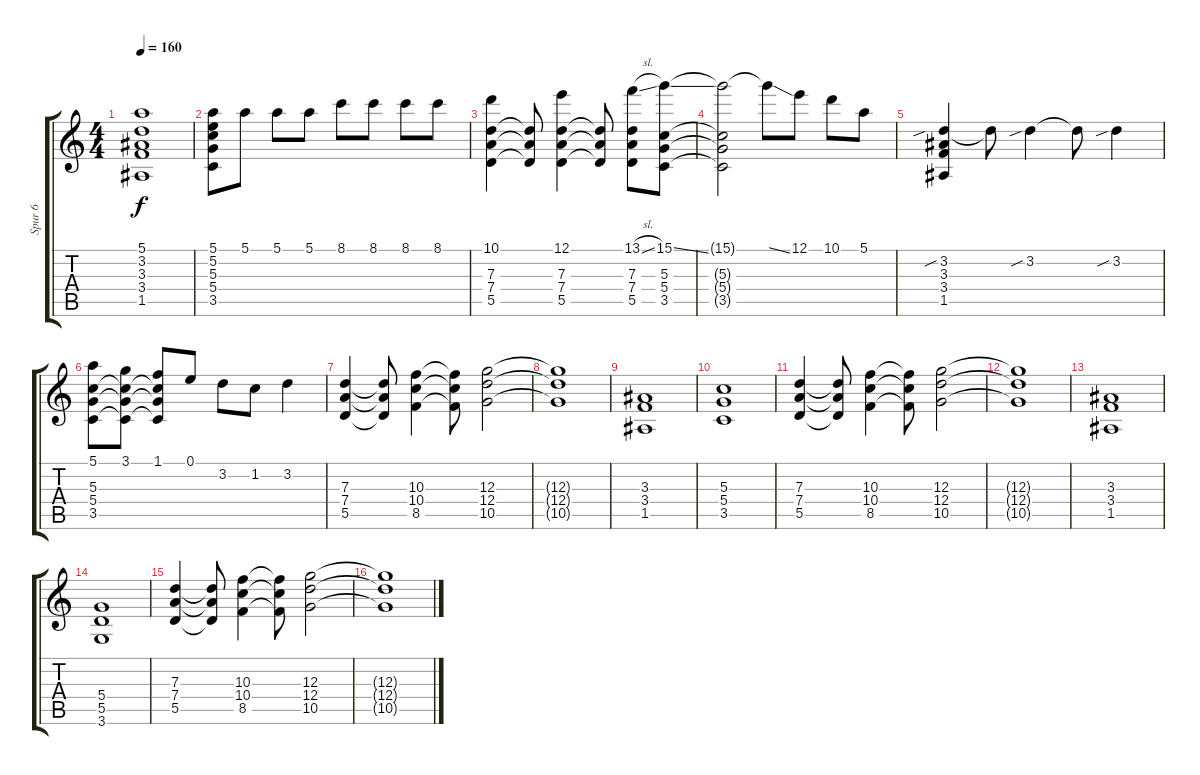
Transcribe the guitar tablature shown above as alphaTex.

\track ("Spur 6" "Spur 6") {instrument distortionguitar}
\staff {score tabs}
\tuning (E4 B3 G3 D3 A2 E2) {hide}
\ts (4 4)
\tempo 160
\clef g2
\ks c
(5.1 3.2 3.3 3.4 1.5).1{dy f} |
(5.1 5.2 5.3 5.4 3.5).8 5.1.8 5.1.8 5.1.8 8.1.8 8.1.8 8.1.8 8.1.8 |
(10.1 7.3 7.4 5.5).4 (7.3{t} 7.4{t} 5.5{t}).8 (12.1 7.3 7.4 5.5).4 (7.3{t} 7.4{t} 5.5{t}).8 (13.1{sl} 7.3 7.4 5.5).8 (15.1{ss} 5.3 5.4 3.5).8 |
(15.1{t} 5.3{t} 5.4{t} 3.5{t}).2 15.1{ss t}.8 12.1.8 10.1.8 5.1.8 |
(3.2{sib} 3.3 3.4 1.5).4 3.2{t}.8 3.2{sib}.4 3.2{t}.8 3.2{sib}.4 |
(5.1 5.3 5.4 3.5).8 (3.1 5.3{t} 5.4{t} 3.5{t}).8 (1.1 5.3{t} 5.4{t} 3.5{t}).8 0.1.8 3.2.8 1.2.8 3.2.4 |
(7.3 7.4 5.5).4 (7.3{t} 7.4{t} 5.5{t}).8 (10.3 10.4 8.5).4 (10.3{t} 10.4{t} 8.5{t}).8 (12.3 12.4 10.5).2 |
(12.3{t} 12.4{t} 10.5{t}).1 |
(3.3 3.4 1.5).1 |
(5.3 5.4 3.5).1 |
(7.3 7.4 5.5).4 (7.3{t} 7.4{t} 5.5{t}).8 (10.3 10.4 8.5).4 (10.3{t} 10.4{t} 8.5{t}).8 (12.3 12.4 10.5).2 |
(12.3{t} 12.4{t} 10.5{t}).1 |
(3.3 3.4 1.5).1 |
(5.4 5.5 3.6).1 |
(7.3 7.4 5.5).4 (7.3{t} 7.4{t} 5.5{t}).8 (10.3 10.4 8.5).4 (10.3{t} 10.4{t} 8.5{t}).8 (12.3 12.4 10.5).2 |
(12.3{t} 12.4{t} 10.5{t}).1
